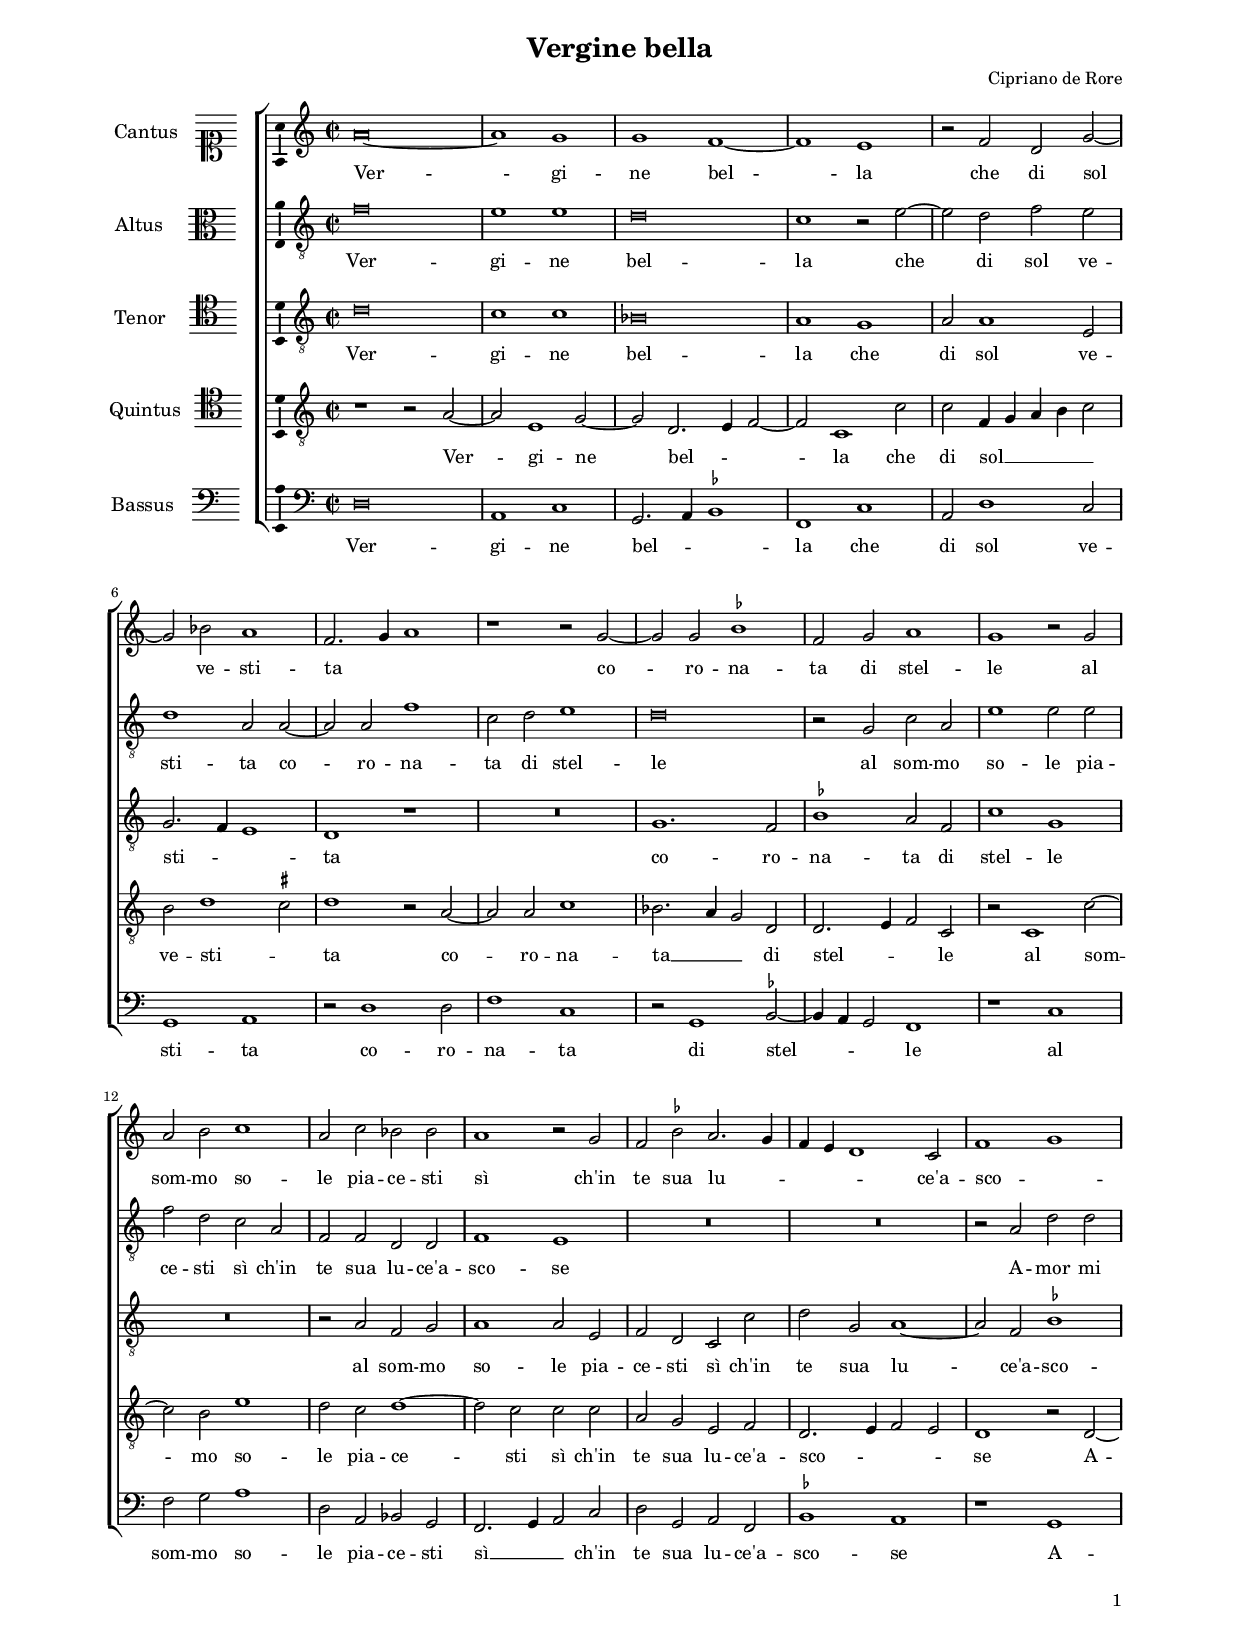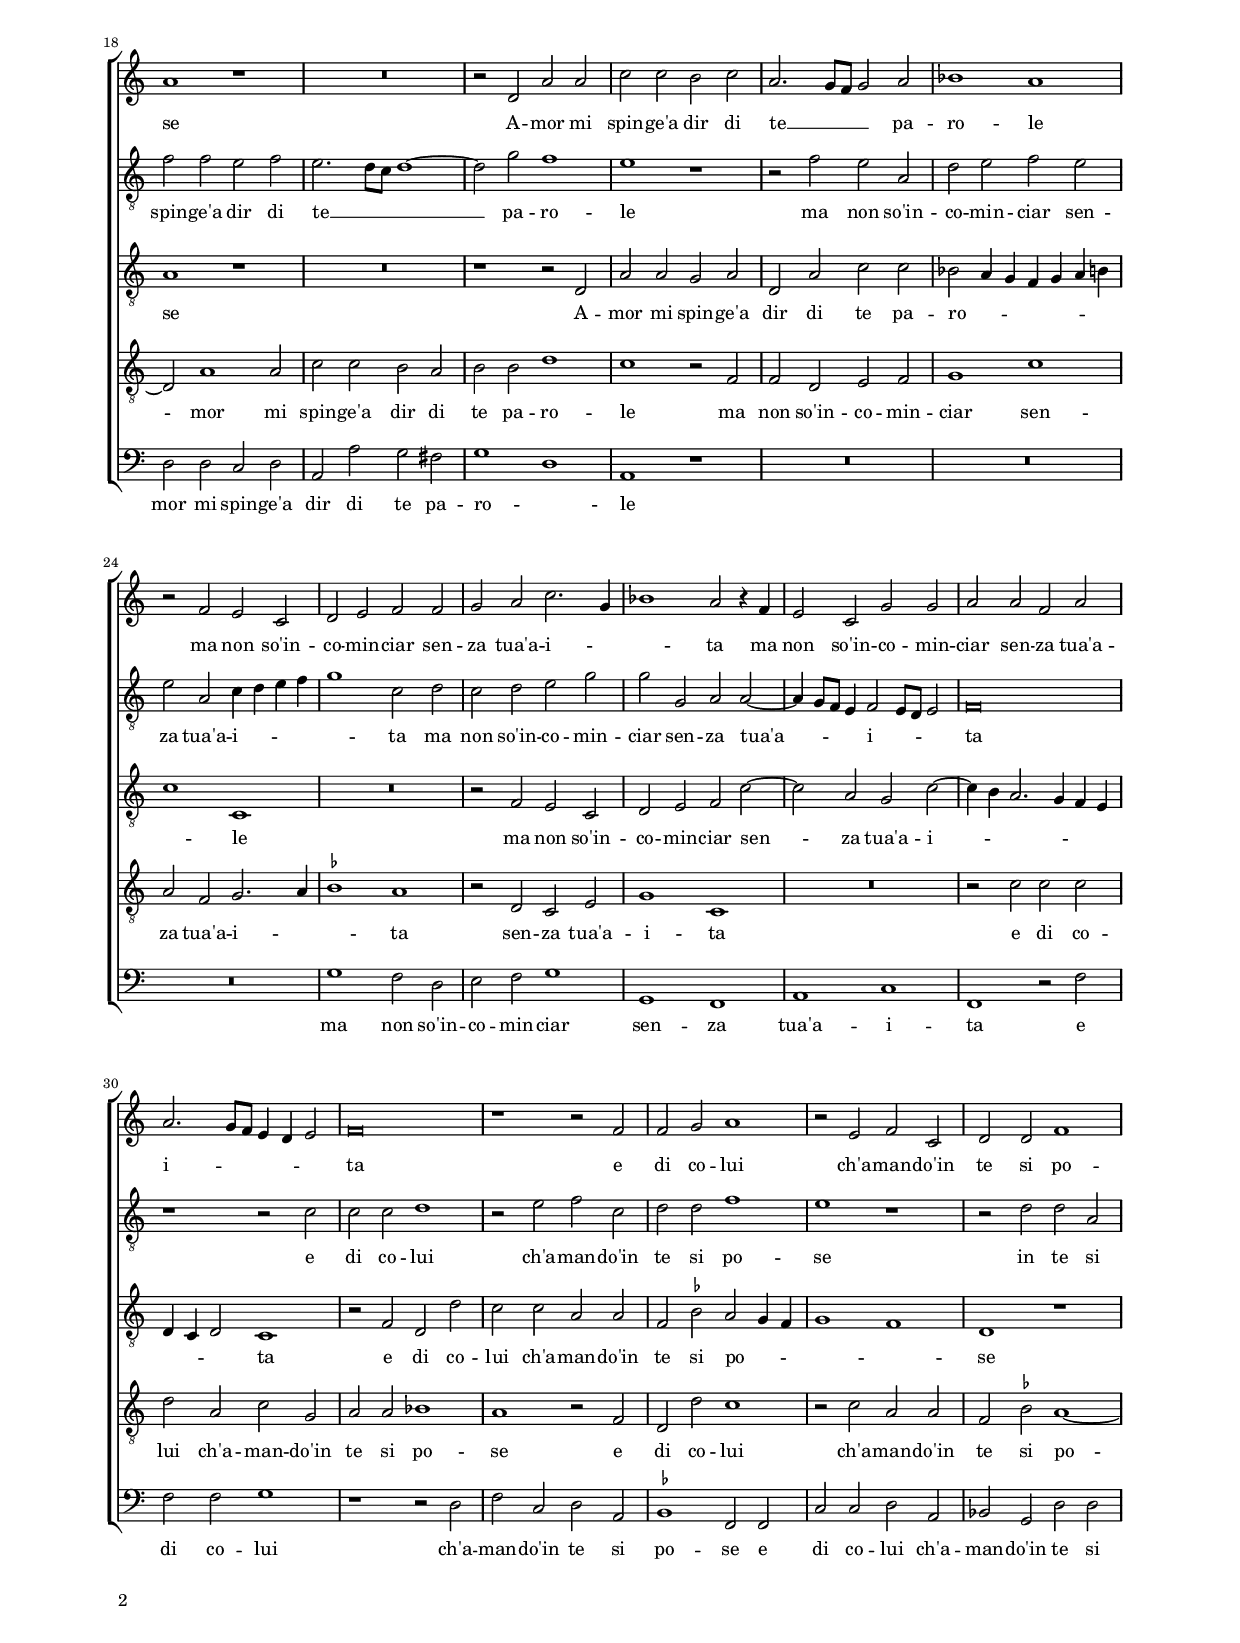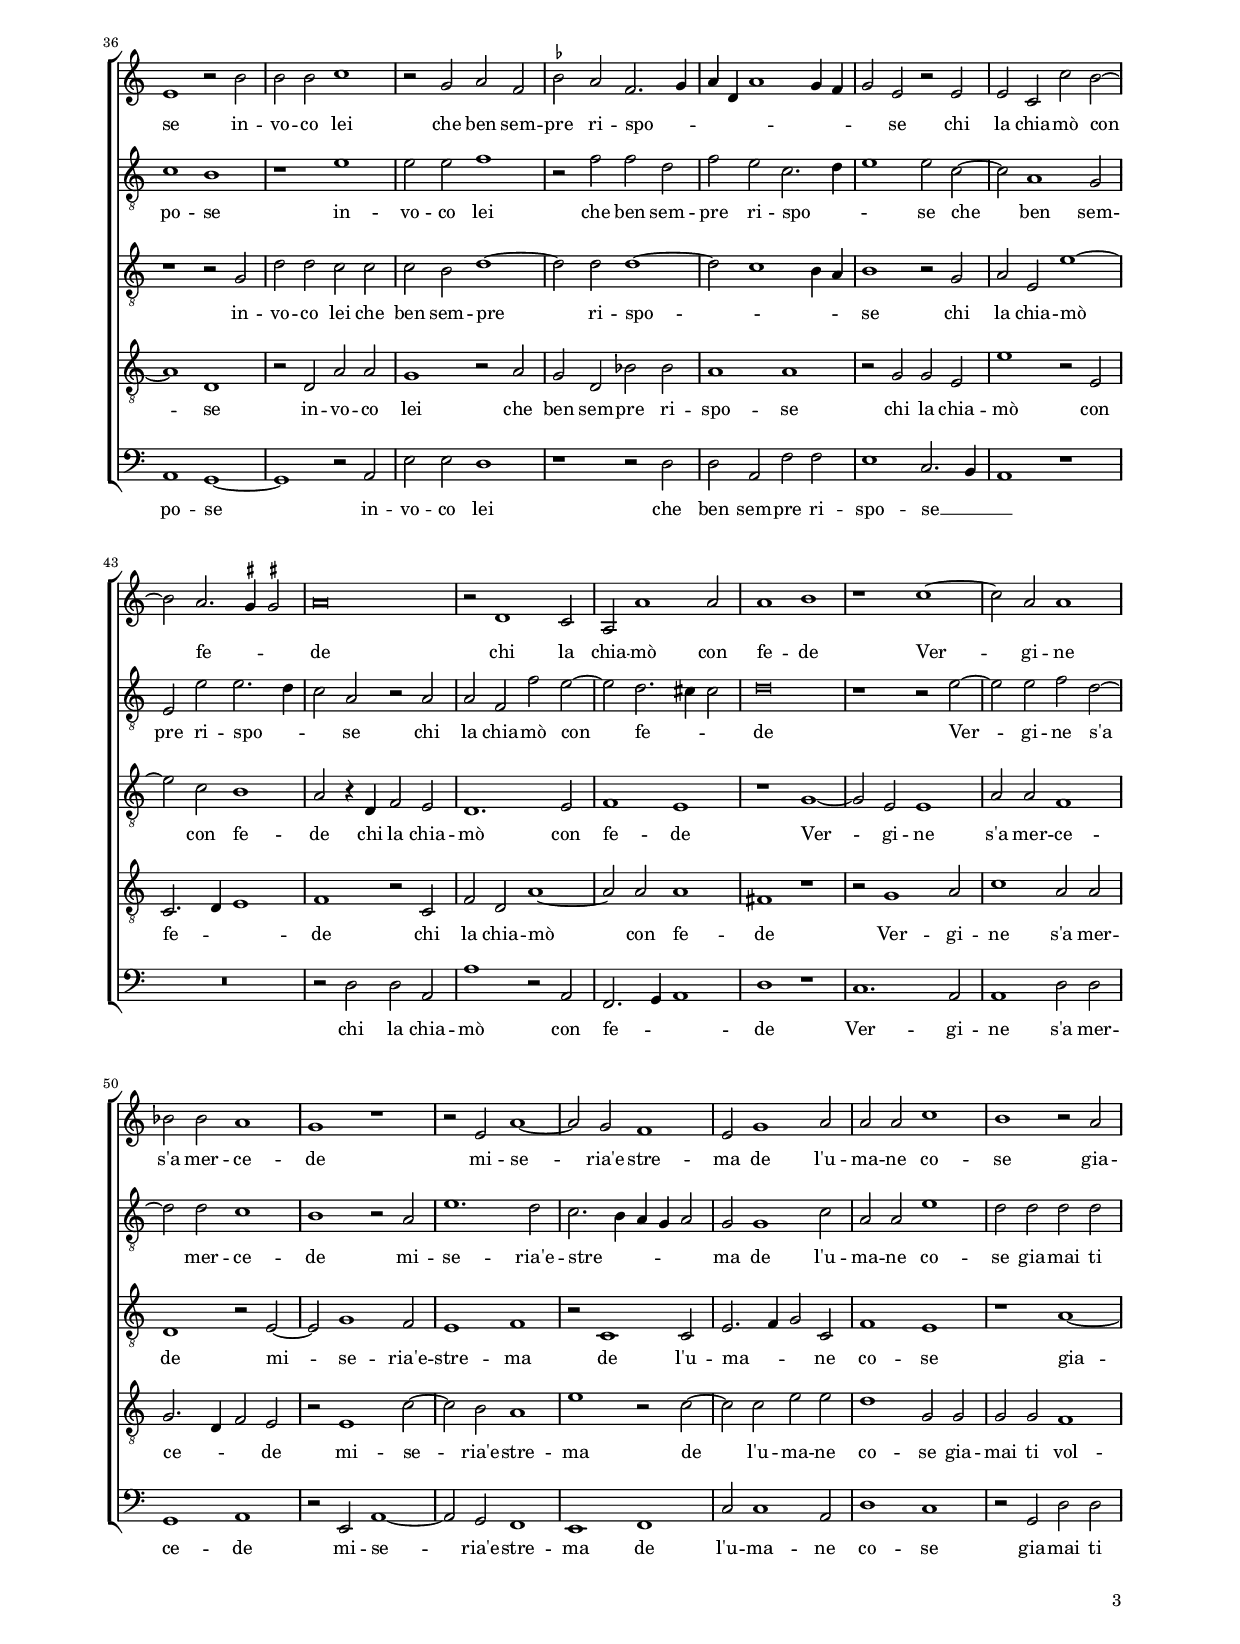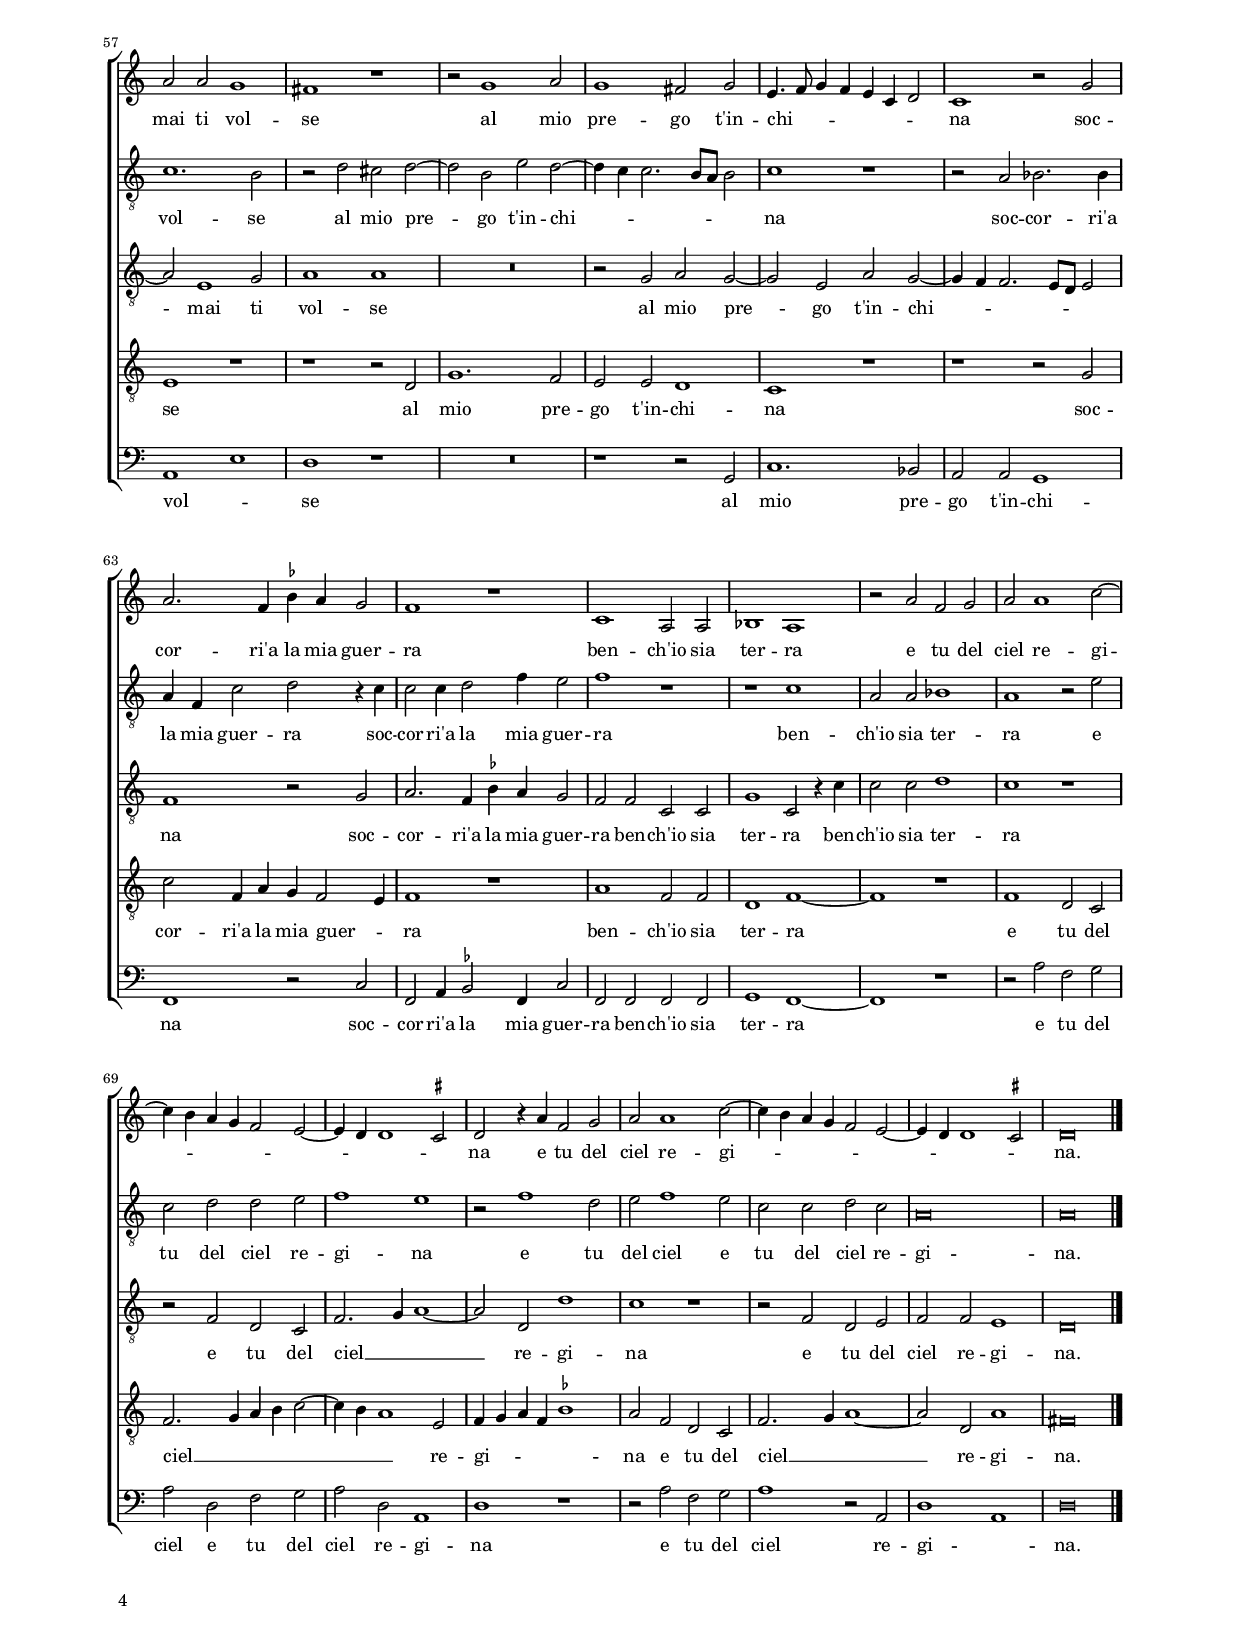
\header
{
  title="Vergine bella"
  composer="Cipriano de Rore"
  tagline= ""
}

\version "2.24.0"
\include "deutsch.ly"
#(set-global-staff-size 15)
% #(set-default-paper-size "letter")
#(ly:set-option 'point-and-click #f)

	
\paper
	{
	top-margin = 1.8 \cm
	bottom-margin = 1.2 \cm
	left-margin = 2 \cm
	right-margin = 2 \cm
	ragged-bottom = ##f
	ragged-last-bottom = ##t
	print-page-number = ##f
	score-system-spacing = #'((basic-distance . 16) (minimum-distance . 14) (padding . 5) (strechability . 150))
	system-system-spacing = #'((basic-distance . 16) (minimum-distance . 14) (padding . 5) (strechability . 150))
	oddFooterMarkup=\markup   \fill-line { "" \fromproperty #'page:page-number-string }
	evenFooterMarkup=\markup  \fill-line { \fromproperty #'page:page-number-string "" }
	last-bottom-spacing = #'((basic-distance . 12) (minimum-distance . 7) (padding . 4))
	systems-per-page = 3
	page-count = 4
%	min-systems-per-page = 3
	markup-system-spacing.basic-distance = #12
%	print-all-headers = ##t
%	print-first-page-number = ##t
%	first-page-number = 1
	}

	
	ficta = { \once \set suggestAccidentals = ##t }
	
	forget = #(define-music-function (music) (ly:music?) #{
		\accidentalStyle forget
		$music
		\accidentalStyle default
		#})
	
	m = \melisma
	me = \melismaEnd



incipitcantus = \markup { \score {
	{
	\set Staff.instrumentName = \markup { \fontsize #1 "Cantus" }
	\key c \major
	\clef soprano
	s4 \bar ""
	}
	\layout  {
	raggedright = ##t
	indent = 1.6 \cm
	line-width = 2.4\cm
	\context { \Staff \remove Time_signature_engraver }
	\override Staff.Clef.Y-extent = #'(0 . 0)
	}} \hspace #1 }
	
      
incipitaltus = \markup { \score {
	{
	\set Staff.instrumentName = \markup { \fontsize #1 "Altus" }
	\key c \major
	\clef alto
	s4 \bar ""
	}
	\layout  {
	raggedright = ##t
	indent = 1.6 \cm
	line-width = 2.4\cm
	\context { \Staff \remove Time_signature_engraver }
	\override Staff.Clef.Y-extent = #'(0 . 0)
	}} \hspace #1 }


incipittenor = \markup { \score {
	{
	\set Staff.instrumentName = \markup { \fontsize #1 "Tenor" }
	\key c \major
	\clef tenor
	s4 \bar ""
	}
	\layout  {
	raggedright = ##t
	indent = 1.6 \cm
	line-width = 2.4\cm
	\context { \Staff \remove Time_signature_engraver }
	\override Staff.Clef.Y-extent = #'(0 . 0)
	}} \hspace #1 }
      
      
incipitquintus = \markup { \score {
	{
	\set Staff.instrumentName = \markup { \fontsize #1 "Quintus" }
	\key c \major
	\clef tenor
	s4 \bar ""
	}
	\layout  {
	raggedright = ##t
	indent = 1.6 \cm
	line-width = 2.4\cm
	\context { \Staff \remove Time_signature_engraver }
	\override Staff.Clef.Y-extent = #'(0 . 0)
	}} \hspace #1 }
      
      
incipitbassus = \markup { \score {
	{
	\set Staff.instrumentName = \markup { \fontsize #1 "Bassus" }
	\key c \major
	\clef bass
	s4 \bar ""
	}
	\layout  {
	raggedright = ##t
	indent = 1.6 \cm
	line-width = 2.4\cm
	\context { \Staff \remove Time_signature_engraver }
	\override Staff.Clef.Y-extent = #'(0 . 0)
	}} \hspace #1 }


global = {
	\key c \major
	\time 2/2 \set Score.measureLength = #(ly:make-moment 2/1)
	\skip 1*150 \bar "|."
	}


cantus =  \relative c''
	{
	a\breve~
	a1 g
	g1 f~
	f1 e
%5
	r2 f d g~ |
	g2 b a1
	f2. \m g4 a1 \me
	r1 r2 g~
	g2 g \ficta b1
%10
	f2 g a1 |
	g1 r2 g
	a2 h c1
	a2 c b b
	a1 r2 g
%15
	f2 \ficta b a2. \m g4 |
	f4 e d1 \me c2
	f1 \m g \me
	a1 r
	R\breve
%20
	r2 d, a' a |
	c2 c h c
	a2. \m g8 f g2 \me a
	b1 a
	r2 f e c
%25
	d2 e f f |
	g2 a c2. \m g4
	b1 \me a2 r4 f
	e2 c g' g
	a2 a f a
%30
	a2. \m g8 f e4 d e2 \me |
	f\breve
	r1 r2 f
	f2 g a1
	r2 e f c
%35
	d2 d f1 |
	e1 r2 h'
	h2 h c1
	r2 g a f
	\ficta b2 a f2. \m g4
%40
	a4 d, a'1 g4 f |
	g2 \me e r e
	e2 c c' h~
	h2 a2. \m \ficta gis4 \ficta gis!2 \me 
	a\breve
%45
	r2 d,1 c2 |
	a2 a'1 a2
	a1 h
	r1 c~
	c2 a a1
%50
	b2 b a1 |
	g1 r
	r2 e a1~
	a2 g f1
	e2 g1 a2
%55
	a2 a c1 |
	h1 r2 a
	a2 a g1
	fis1 r
	r2 g1 a2
%60
	g1 fis2 g |
	e4. \m f8 g4 f e c d2 \me
	c1 r2 g'
	a2. f4 \ficta b4 a g2
	f1 r
%65
	c1 a2 a |
	b1 a
	r2 a' f g
	a2 a1 c2~
	c4 \m h a g f2 e~
%70
	e4 d d1 \ficta cis2 \me |
	d2 r4 a' f2 g
	a2 a1 c2~
	c4 \m h a g f2 e~
	e4 d d1 \ficta cis2 \me
%75
	d\breve |
	}


altus =  \relative c'
        {
	f\breve
	e1 e
	d\breve
	c1 r2 e~
%5
	e2 d f e |
	d1 a2 a~
	a2 a f'1
	c2 d e1
	d\breve
%10
	r2 g, c a |
	e'1 e2 e
	f2 d c a
	f2 f d d
	f1 e
%15
	R\breve |
	R\breve
	r2 a d d
	f2 f e f
	e2. \m d8 c d1~
%20
	d2 \me g f1 |
	e1 r
	r2 f e a,
	d2 e f e
	e2 a, c4 \m d e f
%25
	g1 \me c,2 d |
	c2 d e g
	g2 g, a a~
	a4 \m g8 f e4 \me f2 \m e8 d e2 \me
	f\breve
%30
	r1 r2 c' |
	c2 c d1
	r2 e f c
	d2 d f1
	e1 r
%35
	r2 d d a |
	c1 h
	r1 e
	e2 e f1
	r2 f f d
%40
	f2 e c2. \m d4 |
	e1 \me e2 c~
	c2 a1 g2
	e2 e' e2. \m d4
	c2 \me a r a
%45
	a2 f f' e~ |
	e2 d2. \m cis4 cis2 \me
	d\breve
	r1 r2 e~
	e2 e f d~
%50
	d2 d c1 |
	h1 r2 a
	e'1. d2
	c2. \m h4 a g a2 \me
	g2 g1 c2
%55
	a2 a e'1 |
	d2 d d d
	c1. h2
	r2 d cis d~
	d2 h e d~
%60
	d4 \m c c2. h8 a h2 \me |
	c1 r
	r2 a b2. b4
	a4 f c'2 d r4 c
	c2 c4 d2 f4 e2
%65
	f1 r |
	r1 c
	a2 a b1
	a1 r2 e'
	c2 d d e
%70
	f1 e |
	r2 f1 d2
	e2 f1 e2
	c2 c d c
	a\breve
%75
	a\breve |
	}


tenor =  \relative c'
	{
	d\breve
	c1 c
	b\breve
	a1 g
%5
	a2 a1 e2 |
	g2. \m f4 e1 \me
	d1 r
	R\breve
	g1. f2
%10
	\ficta b1 a2 f |
	c'1 g
	R\breve
	r2 a f g
	a1 a2 e
%15
	f2 d c c' |
	d2 g, a1~
	a2 f \ficta b1
	a1 r
	R\breve
%20
	r1 r2 d, |
	a'2 a g a
	d, a' c c
	b2 \m a4 g f g a h
	c1 \me c,
%25
	R\breve |
	r2 f e c
	d2 e f c'~
	c2 a g c~
	c4 \m h a2. g4 f e
%30
	d4 c d2 \me c1 |
	r2 f d d'
	c2 c a a
	f2 \ficta b a \m g4 f
	g1 f \me
%35
	d1 r |
	r1 r2 g
	d'2 d c c
	c2 h d1~
	d2 d d1~
%40
	d2 \m c1 h4 a \me |
	h1 r2 g
	a2 e e'1~
	e2 c h1
	a2 r4 d, f2 e
%45
	d1. e2 |
	f1 e
	r1 g~
	g2 e e1
	a2 a f1
%50
	d1 r2 e~ |
	e2 g1 f2
	e1 f
	r2 c1 c2
	e2. \m f4 g2 \me c,
%55
	f1 e |
	r1 a~
	a2 e1 g2
	a1 a
	R\breve
%60
	r2 g a g~ |
	g2 e a g~
	g4 \m f f2. e8 d e2 \me
	f1 r2 g
	a2. f4 \ficta b a g2
%65
	f2 f c c |
	g'1 c,2 r4 c'
	c2 c d1
	c1 r
	r2 f, d c
%70
	f2. \m g4 a1~ |
	a2 \me d, d'1
	c1 r
	r2 f, d e
	f2 f e1
%75
	d\breve |
	}

	
quintus  =  \relative c'
	{
	r1 r2 a~
	a2 e1 g2~
	g2 d2. \m e4 f2~
	f2 \me c1 c'2
%5
	c2 f,4 \m g a h c2 \me |
	h2 d1 \m \ficta cis2 \me
	d1 r2 a~
	a2 a c1
	b2. \m a4 g2 \me d
%10
	d2. \m e4 f2 \me c |
	r2 c1 c'2~
	c2 h e1
	d2 c d1~
	d2 c c c
%15
	a2 g e f |
	d2. \m e4 f2 e \me
	d1 r2 d~
	d2 a'1 a2
	c2 c h a
%20
	h2 h d1 |
	c1 r2 f,
	f2 d e f
	g1 c
	a2 f g2. \m a4
%25
	\ficta b1 \me a |
	r2 d, c e
	g1 c,
	R\breve
	r2 c' c c
%30
	d2 a c g |
	a2 a b1
	a1 r2 f
	d2 d' c1
	r2 c a a
%35
	f2 \ficta b a1~ |
	a1 d,
	r2 d a' a
	g1 r2 a
	g2 d b' b
%40
	a1 a |
	r2 g g e
	e'1 r2 e,
	c2. \m d4 e1 \me
	f1 r2 c
%45
	f2 d a'1~ |
	a2 a a1
	fis1 r
	r2 g1 a2
	c1 a2 a
%50
	g2. \m d4 f2 \me e |
	r2 e1 c'2~
	c2 h a1
	e'1 r2 c~
	c2 c e e
%55
	d1 g,2 g |
	g2 g f1
	e1 r
	r1 r2 d
	g1. f2
%60
	e2 e d1 |
	c1 r
	r1 r2 g'
	c2 f,4 a g f2 \m e4 \me
	f1 r
%65
	a1 f2 f |
	d1 f~
	f1 r
	f1 d2 c
	f2. \m g4 a h c2~
%70
	c4 h a1 \me e2 |
	f4 \m g a f \ficta b1 \me
	a2 f d c
	f2. \m g4 a1~
	a2 \me d, a'1
%75
	fis\breve |
	}


bassus  =  \relative c
	{
	d\breve
	a1 c
	g2. \m a4 \ficta b1 \me
	f1 c'
%5
	a2 d1 c2 |
	g1 a
	r2 d1 d2
	f1 c
	r2 g1 \ficta b2~
%10
	b4 \m a g2 \me f1 |
	r1 c'
	f2 g a1
	d,2 a b g
	f2. \m g4 a2 \me c
%15
	d2 g, a f |
	\ficta b1 a
	r1 g
	d'2 d c d
	a2 a' g fis
%20
	g1 \m d \me |
	a1 r
	R\breve
	R\breve
	R\breve
%25
	g'1 f2 d |
	e2 f g1
	g,1 f
	a1 c
	f,1 r2 f'
%30
	f2 f g1 |
	r1 r2 d
	f2 c d a
	\ficta b1 f2 f
	c'2 c d a
%35
	b2 g d' d |
	a1 g~
	g1 r2 a
	e'2 e d1
	r1 r2 d
%40
	d2 a f' f |
	e1 c2. \m h4
	a1 \me r
	R\breve
	r2 d d a
%45
	a'1 r2 a, |
	f2. \m g4 a1 \me
	d1 r
	c1. a2
	a1 d2 d
%50
	g,1 a |
	r2 e a1~
	a2 g f1
	e1 f
	c'2 c1 a2
%55
	d1 c |
	r2 g d' d
	a1 \m e'1 \me
	d1 r
	R\breve
%60
	r1 r2 g, |
	c1. b2
	a2 a g1
	f1 r2 c'
	f,2 a4 \ficta b2 f4 c'2
%65
	f,2 f f f |
	g1 f~
	f1 r
	r2 a' f g
	a2 d, f g
%70
	a2 d, a1 |
	d1 r
	r2 a' f g
	a1 r2 a,
	d1 \m a \me
%75
	d\breve |
	}

lyricscantus = \lyricmode {
	Ver -- gi -- ne bel -- la che di sol ve -- sti -- ta
	co -- ro -- na -- ta di stel -- le al som -- mo so -- le
	pia -- ce -- sti sì ch'in te sua lu -- ce'a -- sco -- se
	A -- mor mi spin -- ge'a dir di te __ pa -- ro -- le
	ma non so'in -- co -- min -- ciar sen -- za tua'a -- i -- ta
	ma non so'in -- co -- min -- ciar sen -- za tua'a -- i -- ta
	e di co -- lui ch'a -- man -- do'in te si po -- se
	in -- vo -- co lei che ben sem -- pre ri -- spo -- se
	chi la chia -- mò con fe -- de
	chi la chia -- mò con fe -- de
	Ver -- gi -- ne s'a mer -- ce -- de
	mi -- se -- ria'e -- stre -- ma de l'u -- ma -- ne co -- se
	gia -- mai ti vol -- se al mio pre -- go t'in -- chi -- na
	soc -- cor -- ri'a la mia guer -- ra
	ben -- ch'io sia ter -- ra e tu del ciel re -- gi -- na
	e tu del ciel re -- gi -- na.
	}


lyricsaltus = \lyricmode {
	Ver -- gi -- ne bel -- la che di sol ve -- sti -- ta
	co -- ro -- na -- ta di stel -- le al som -- mo so -- le
	pia -- ce -- sti sì ch'in te sua lu -- ce'a -- sco -- se
	A -- mor mi spin -- ge'a dir di te __ pa -- ro -- le
	ma non so'in -- co -- min -- ciar sen -- za tua'a -- i -- ta
	ma non so'in -- co -- min -- ciar sen -- za tua'a -- i -- ta
	e di co -- lui ch'a -- man -- do'in te si po -- se
	in te si po -- se
	in -- vo -- co lei che ben sem -- pre ri -- spo -- se
	che ben sem -- pre ri -- spo -- se
	chi la chia -- mò con fe -- de
	Ver -- gi -- ne s'a mer -- ce -- de
	mi -- se -- ria'e -- stre -- ma de l'u -- ma -- ne co -- se
	gia -- mai ti vol -- se al mio pre -- go t'in -- chi -- na
	soc -- cor -- ri'a la mia guer -- ra
	soc -- cor -- ri'a la mia guer -- ra
	ben -- ch'io sia ter -- ra e tu del ciel re -- gi -- na
	e tu del ciel
	e tu del ciel re -- gi -- na.
	}


lyricstenor = \lyricmode {
	Ver -- gi -- ne bel -- la che di sol ve -- sti -- ta
	co -- ro -- na -- ta di stel -- le al som -- mo so -- le
	pia -- ce -- sti sì ch'in te sua lu -- ce'a -- sco -- se
	A -- mor mi spin -- ge'a dir di te pa -- ro -- le
	ma non so'in -- co -- min -- ciar sen -- za tua'a -- i -- ta
	e di co -- lui ch'a -- man -- do'in te si po -- se
	in -- vo -- co lei che ben sem -- pre ri -- spo -- se
	chi la chia -- mò con fe -- de
	chi la chia -- mò con fe -- de
	Ver -- gi -- ne s'a mer -- ce -- de
	mi -- se -- ria'e -- stre -- ma de l'u -- ma -- ne co -- se
	gia -- mai ti vol -- se al mio pre -- go t'in -- chi -- na
	soc -- cor -- ri'a la mia guer -- ra
	ben -- ch'io sia ter -- ra
	ben -- ch'io sia ter -- ra e tu del ciel __ re -- gi -- na
	e tu del ciel re -- gi -- na.
	}


lyricsquintus = \lyricmode {
	Ver -- gi -- ne bel -- la che di sol __ ve -- sti -- ta
	co -- ro -- na -- ta __ di stel -- le al som -- mo so -- le
	pia -- ce -- sti sì ch'in te sua lu -- ce'a -- sco -- se
	A -- mor mi spin -- ge'a dir di te pa -- ro -- le
	ma non so'in -- co -- min -- ciar sen -- za tua'a -- i -- ta
	sen -- za tua'a -- i -- ta
	e di co -- lui ch'a -- man -- do'in te si po -- se
	e di co -- lui ch'a -- man -- do'in te si po -- se
	in -- vo -- co lei che ben sem -- pre ri -- spo -- se
	chi la chia -- mò con fe -- de
	chi la chia -- mò con fe -- de
	Ver -- gi -- ne s'a mer -- ce -- de
	mi -- se -- ria'e -- stre -- ma de l'u -- ma -- ne co -- se
	gia -- mai ti vol -- se al mio pre -- go t'in -- chi -- na
	soc -- cor -- ri'a la mia guer -- ra
	ben -- ch'io sia ter -- ra e tu del ciel __ re -- gi -- na
	e tu del ciel __ re -- gi -- na.
	}


lyricsbassus = \lyricmode {
	Ver -- gi -- ne bel -- la che di sol ve -- sti -- ta
	co -- ro -- na -- ta di stel -- le al som -- mo so -- le
	pia -- ce -- sti sì __ ch'in te sua lu -- ce'a -- sco -- se
	A -- mor mi spin -- ge'a dir di te pa -- ro -- le
	ma non so'in -- co -- min -- ciar sen -- za tua'a -- i -- ta
	e di co -- lui ch'a -- man -- do'in te si po -- se
	e di co -- lui ch'a -- man -- do'in te si po -- se
	in -- vo -- co lei che ben sem -- pre ri -- spo -- se __
	chi la chia -- mò con fe -- de
	Ver -- gi -- ne s'a mer -- ce -- de
	mi -- se -- ria'e -- stre -- ma de l'u -- ma -- ne co -- se
	gia -- mai ti vol -- se al mio pre -- go t'in -- chi -- na
	soc -- cor -- ri'a la mia guer -- ra
	ben -- ch'io sia ter -- ra e tu del ciel
	e tu del ciel re -- gi -- na
	e tu del ciel re -- gi -- na.
	}


\score
{  
  % \transpose {
	\new ChoirStaff \with { \override StaffGrouper.staff-staff-spacing.basic-distance = #12 }
	<<

	\new Staff << \global
	\new Voice="v1" {
		\set Staff.instrumentName=\incipitcantus
%		\set Staff.instrumentName= "S"
		\set Staff.midiInstrument = "reed organ"
		\clef violin
		\cantus }
	\new Lyrics \lyricsto "v1" {\lyricscantus }
	>>


	\new Staff << \global
	\new Voice="v2" {
		\set Staff.instrumentName=\incipitaltus
%		\set Staff.instrumentName= "A"
		\set Staff.midiInstrument = "reed organ"
		\clef "G_8" 
		\altus}
	\new Lyrics \lyricsto "v2" {\lyricsaltus }
	>>


	\new Staff << \global
	\new Voice="v3" {
		\set Staff.instrumentName=\incipittenor
%		\set Staff.instrumentName= "T"
		\set Staff.midiInstrument = "reed organ"
		\clef "G_8"
		\tenor }
	\new Lyrics \lyricsto "v3" {\lyricstenor }
	>>


	\new Staff << \global
	\new Voice="v5" {
		\set Staff.instrumentName=\incipitquintus
%		\set Staff.instrumentName= "Q"
		\set Staff.midiInstrument = "reed organ"
		\clef "G_8"
		\quintus}
	\new Lyrics \lyricsto "v5" {\lyricsquintus }
	>>


	\new Staff << \global
	\new Voice="v4" {
		\set Staff.instrumentName=\incipitbassus
%		\set Staff.instrumentName= "B"
		\set Staff.midiInstrument = "reed organ"
		\clef bass 
		\bassus }
	\new Lyrics \lyricsto "v4" {\lyricsbassus}
	>>

	>>
	% } % transpose

	\layout
	{
	indent = 2.5\cm
	\context { \Lyrics \override VerticalAxisGroup.nonstaff-relatedstaff-spacing.padding = #1.3 }
	\context { \Staff \override TimeSignature.break-visibility = #end-of-line-invisible }
	\context { \Staff \consists Ambitus_engraver }
	\context { \Score \override BarNumber.padding = #2 }
	\context { \Voice \override NoteHead.style = #'baroque }
	}
	
\midi
	{
	\tempo 2 = 90
	}
	
}


% EOF
